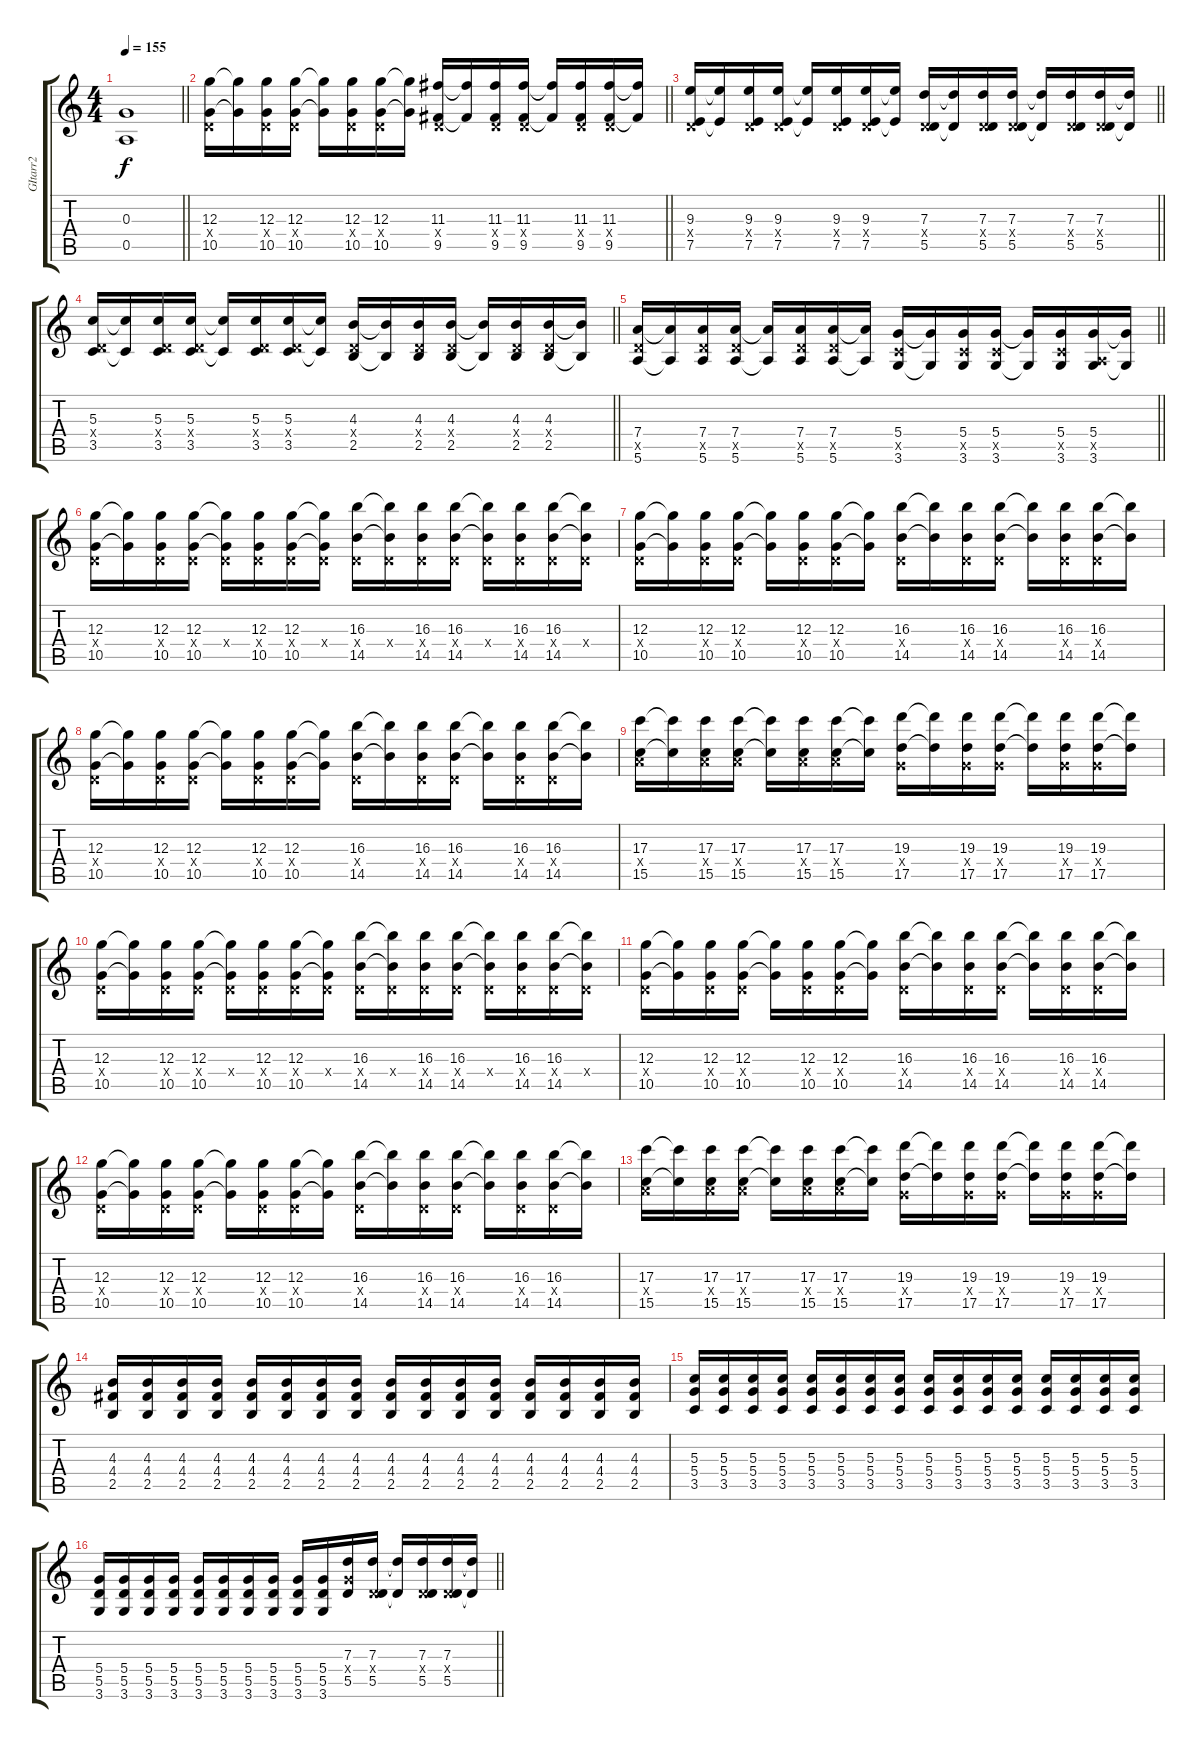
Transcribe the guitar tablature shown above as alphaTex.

\track ("GItarr2" "GItarr2") {instrument distortionguitar}
\staff {score tabs}
\tuning (E4 B3 G3 D3 A2 E2) {hide}
\ts (4 4)
\tempo 155
\clef g2
\barLineRight lightlight
\ks c
(0.3 0.5).1{dy f} |
\barLineRight lightlight
(12.3 0.4{x} 10.5).16 (12.3{t} 10.5{t}).16 (12.3 0.4{x} 10.5).16 (12.3 0.4{x} 10.5).16 (12.3{t} 10.5{t}).16 (12.3 0.4{x} 10.5).16 (12.3 0.4{x} 10.5).16 (12.3{t} 10.5{t}).16 (11.3 0.4{x} 9.5).16 (11.3{t} 9.5{t}).16 (11.3 0.4{x} 9.5).16 (11.3 0.4{x} 9.5).16 (11.3{t} 9.5{t}).16 (11.3 0.4{x} 9.5).16 (11.3 0.4{x} 9.5).16 (11.3{t} 9.5{t}).16 |
\barLineRight lightlight
(9.3 0.4{x} 7.5).16 (9.3{t} 7.5{t}).16 (9.3 0.4{x} 7.5).16 (9.3 0.4{x} 7.5).16 (9.3{t} 7.5{t}).16 (9.3 0.4{x} 7.5).16 (9.3 0.4{x} 7.5).16 (9.3{t} 7.5{t}).16 (7.3 0.4{x} 5.5).16 (7.3{t} 5.5{t}).16 (7.3 0.4{x} 5.5).16 (7.3 0.4{x} 5.5).16 (7.3{t} 5.5{t}).16 (7.3 0.4{x} 5.5).16 (7.3 0.4{x} 5.5).16 (7.3{t} 5.5{t}).16 |
\barLineRight lightlight
(5.3 0.4{x} 3.5).16 (5.3{t} 3.5{t}).16 (5.3 0.4{x} 3.5).16 (5.3 0.4{x} 3.5).16 (5.3{t} 3.5{t}).16 (5.3 0.4{x} 3.5).16 (5.3 0.4{x} 3.5).16 (5.3{t} 3.5{t}).16 (4.3 0.4{x} 2.5).16 (4.3{t} 2.5{t}).16 (4.3 0.4{x} 2.5).16 (4.3 0.4{x} 2.5).16 (4.3{t} 2.5{t}).16 (4.3 0.4{x} 2.5).16 (4.3 0.4{x} 2.5).16 (4.3{t} 2.5{t}).16 |
\barLineRight lightlight
(7.4 5.5{x} 5.6).16 (7.4{t} 5.6{t}).16 (7.4 5.5{x} 5.6).16 (7.4 5.5{x} 5.6).16 (7.4{t} 5.6{t}).16 (7.4 5.5{x} 5.6).16 (7.4 5.5{x} 5.6).16 (7.4{t} 5.6{t}).16 (5.4 3.5{x} 3.6).16 (5.4{t} 3.6{t}).16 (5.4 3.5{x} 3.6).16 (5.4 3.5{x} 3.6).16 (5.4{t} 3.6{t}).16 (5.4 3.5{x} 3.6).16 (5.4 0.5{x} 3.6).16 (5.4{t} 3.6{t}).16 |
(12.3 0.4{x} 10.5).16 (12.3{t} 10.5{t}).16 (12.3 0.4{x} 10.5).16 (12.3 0.4{x} 10.5).16 (12.3{t} 0.4{x} 10.5{t}).16 (12.3 0.4{x} 10.5).16 (12.3 0.4{x} 10.5).16 (12.3{t} 0.4{x} 10.5{t}).16 (16.3 0.4{x} 14.5).16 (16.3{t} 0.4{x} 14.5{t}).16 (16.3 0.4{x} 14.5).16 (16.3 0.4{x} 14.5).16 (16.3{t} 0.4{x} 14.5{t}).16 (16.3 0.4{x} 14.5).16 (16.3 0.4{x} 14.5).16 (16.3{t} 0.4{x} 14.5{t}).16 |
(12.3 0.4{x} 10.5).16 (12.3{t} 10.5{t}).16 (12.3 0.4{x} 10.5).16 (12.3 0.4{x} 10.5).16 (12.3{t} 10.5{t}).16 (12.3 0.4{x} 10.5).16 (12.3 0.4{x} 10.5).16 (12.3{t} 10.5{t}).16 (16.3 0.4{x} 14.5).16 (16.3{t} 14.5{t}).16 (16.3 0.4{x} 14.5).16 (16.3 0.4{x} 14.5).16 (16.3{t} 14.5{t}).16 (16.3 0.4{x} 14.5).16 (16.3 0.4{x} 14.5).16 (16.3{t} 14.5{t}).16 |
(12.3 0.4{x} 10.5).16 (12.3{t} 10.5{t}).16 (12.3 0.4{x} 10.5).16 (12.3 0.4{x} 10.5).16 (12.3{t} 10.5{t}).16 (12.3 0.4{x} 10.5).16 (12.3 0.4{x} 10.5).16 (12.3{t} 10.5{t}).16 (16.3 0.4{x} 14.5).16 (16.3{t} 14.5{t}).16 (16.3 0.4{x} 14.5).16 (16.3 0.4{x} 14.5).16 (16.3{t} 14.5{t}).16 (16.3 0.4{x} 14.5).16 (16.3 0.4{x} 14.5).16 (16.3{t} 14.5{t}).16 |
(17.3 7.4{x} 15.5).16 (17.3{t} 15.5{t}).16 (17.3 7.4{x} 15.5).16 (17.3 7.4{x} 15.5).16 (17.3{t} 15.5{t}).16 (17.3 7.4{x} 15.5).16 (17.3 7.4{x} 15.5).16 (17.3{t} 15.5{t}).16 (19.3 5.4{x} 17.5).16 (19.3{t} 17.5{t}).16 (19.3 5.4{x} 17.5).16 (19.3 5.4{x} 17.5).16 (19.3{t} 17.5{t}).16 (19.3 5.4{x} 17.5).16 (19.3 5.4{x} 17.5).16 (19.3{t} 17.5{t}).16 |
(12.3 0.4{x} 10.5).16 (12.3{t} 10.5{t}).16 (12.3 0.4{x} 10.5).16 (12.3 0.4{x} 10.5).16 (12.3{t} 0.4{x} 10.5{t}).16 (12.3 0.4{x} 10.5).16 (12.3 0.4{x} 10.5).16 (12.3{t} 0.4{x} 10.5{t}).16 (16.3 0.4{x} 14.5).16 (16.3{t} 0.4{x} 14.5{t}).16 (16.3 0.4{x} 14.5).16 (16.3 0.4{x} 14.5).16 (16.3{t} 0.4{x} 14.5{t}).16 (16.3 0.4{x} 14.5).16 (16.3 0.4{x} 14.5).16 (16.3{t} 0.4{x} 14.5{t}).16 |
(12.3 0.4{x} 10.5).16 (12.3{t} 10.5{t}).16 (12.3 0.4{x} 10.5).16 (12.3 0.4{x} 10.5).16 (12.3{t} 10.5{t}).16 (12.3 0.4{x} 10.5).16 (12.3 0.4{x} 10.5).16 (12.3{t} 10.5{t}).16 (16.3 0.4{x} 14.5).16 (16.3{t} 14.5{t}).16 (16.3 0.4{x} 14.5).16 (16.3 0.4{x} 14.5).16 (16.3{t} 14.5{t}).16 (16.3 0.4{x} 14.5).16 (16.3 0.4{x} 14.5).16 (16.3{t} 14.5{t}).16 |
(12.3 0.4{x} 10.5).16 (12.3{t} 10.5{t}).16 (12.3 0.4{x} 10.5).16 (12.3 0.4{x} 10.5).16 (12.3{t} 10.5{t}).16 (12.3 0.4{x} 10.5).16 (12.3 0.4{x} 10.5).16 (12.3{t} 10.5{t}).16 (16.3 0.4{x} 14.5).16 (16.3{t} 14.5{t}).16 (16.3 0.4{x} 14.5).16 (16.3 0.4{x} 14.5).16 (16.3{t} 14.5{t}).16 (16.3 0.4{x} 14.5).16 (16.3 0.4{x} 14.5).16 (16.3{t} 14.5{t}).16 |
(17.3 7.4{x} 15.5).16 (17.3{t} 15.5{t}).16 (17.3 7.4{x} 15.5).16 (17.3 7.4{x} 15.5).16 (17.3{t} 15.5{t}).16 (17.3 7.4{x} 15.5).16 (17.3 7.4{x} 15.5).16 (17.3{t} 15.5{t}).16 (19.3 5.4{x} 17.5).16 (19.3{t} 17.5{t}).16 (19.3 5.4{x} 17.5).16 (19.3 5.4{x} 17.5).16 (19.3{t} 17.5{t}).16 (19.3 5.4{x} 17.5).16 (19.3 5.4{x} 17.5).16 (19.3{t} 17.5{t}).16 |
(4.3 4.4 2.5).16 (4.3 4.4 2.5).16 (4.3 4.4 2.5).16 (4.3 4.4 2.5).16 (4.3 4.4 2.5).16 (4.3 4.4 2.5).16 (4.3 4.4 2.5).16 (4.3 4.4 2.5).16 (4.3 4.4 2.5).16 (4.3 4.4 2.5).16 (4.3 4.4 2.5).16 (4.3 4.4 2.5).16 (4.3 4.4 2.5).16 (4.3 4.4 2.5).16 (4.3 4.4 2.5).16 (4.3 4.4 2.5).16 |
(5.3 5.4 3.5).16 (5.3 5.4 3.5).16 (5.3 5.4 3.5).16 (5.3 5.4 3.5).16 (5.3 5.4 3.5).16 (5.3 5.4 3.5).16 (5.3 5.4 3.5).16 (5.3 5.4 3.5).16 (5.3 5.4 3.5).16 (5.3 5.4 3.5).16 (5.3 5.4 3.5).16 (5.3 5.4 3.5).16 (5.3 5.4 3.5).16 (5.3 5.4 3.5).16 (5.3 5.4 3.5).16 (5.3 5.4 3.5).16 |
\barLineRight lightlight
(5.4 5.5 3.6).16 (5.4 5.5 3.6).16 (5.4 5.5 3.6).16 (5.4 5.5 3.6).16 (5.4 5.5 3.6).16 (5.4 5.5 3.6).16 (5.4 5.5 3.6).16 (5.4 5.5 3.6).16 (5.4 5.5 3.6).16 (5.4 5.5 3.6).16 (7.3 5.4{x} 5.5).16 (7.3 0.4{x} 5.5).16 (7.3{t} 5.5{t}).16 (7.3 0.4{x} 5.5).16 (7.3 0.4{x} 5.5).16 (7.3{t} 5.5{t}).16
